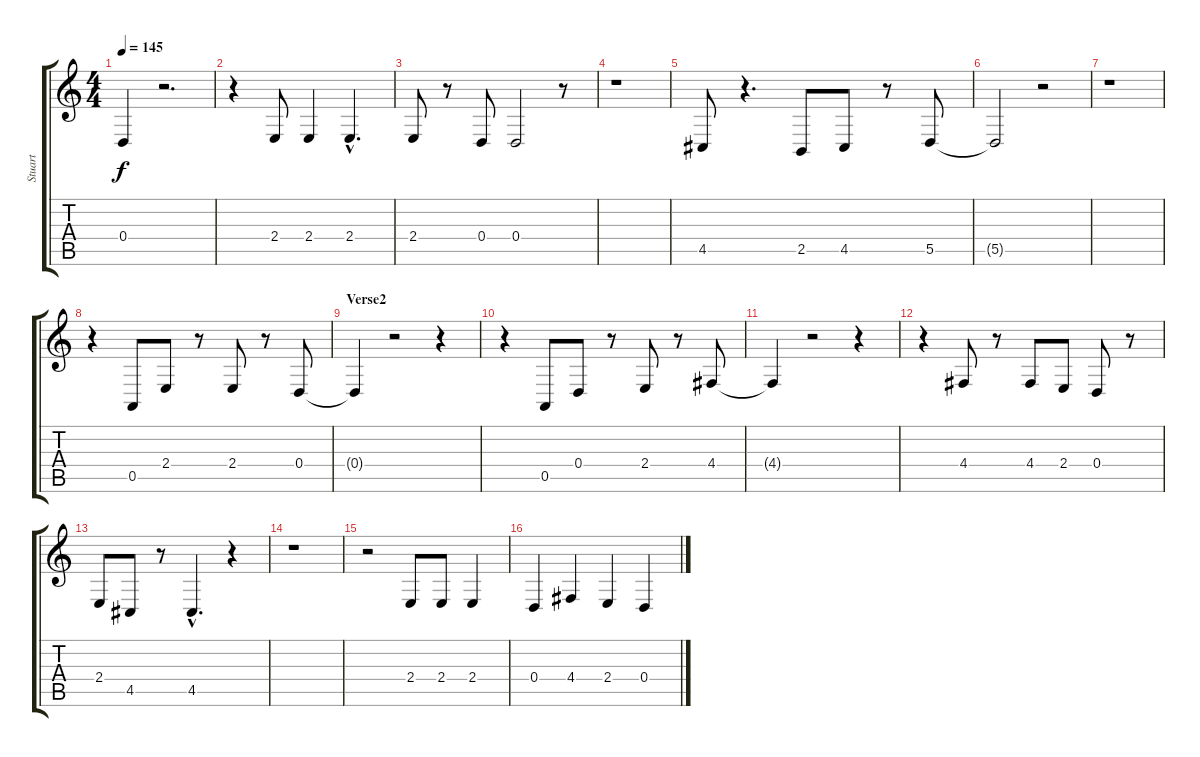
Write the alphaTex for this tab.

\track ("Stuart" "Stuart") {instrument baritonesax}
\staff {score tabs}
\tuning (E4 B3 G3 D3 A2 E2) {hide}
\ts (4 4)
\tempo 145
\clef g2
\ks c
0.4{t}.4{dy f} r.2{d} |
r.4 2.4.8 2.4.4 2.4{hac}.4{d} |
2.4.8 r.8 0.4.8 0.4.2 r.8 |
r.1 |
4.5.8 r.4{d} 2.5.8 4.5.8 r.8 5.5.8 |
5.5{t}.2 r.2 |
r.1 |
r.4 0.5.8 2.4.8 r.8 2.4.8 r.8 0.4.8 |
\section ("" "Verse2")
0.4{t}.4 r.2 r.4 |
r.4 0.5.8 0.4.8 r.8 2.4.8 r.8 4.4.8 |
4.4{t}.4 r.2 r.4 |
r.4 4.4.8 r.8 4.4.8 2.4.8 0.4.8 r.8 |
2.4.8 4.5.8 r.8 4.5{hac}.4{d} r.4 |
r.1 |
r.2 2.4.8 2.4.8 2.4.4 |
0.4.4 4.4.4 2.4.4 0.4.4
